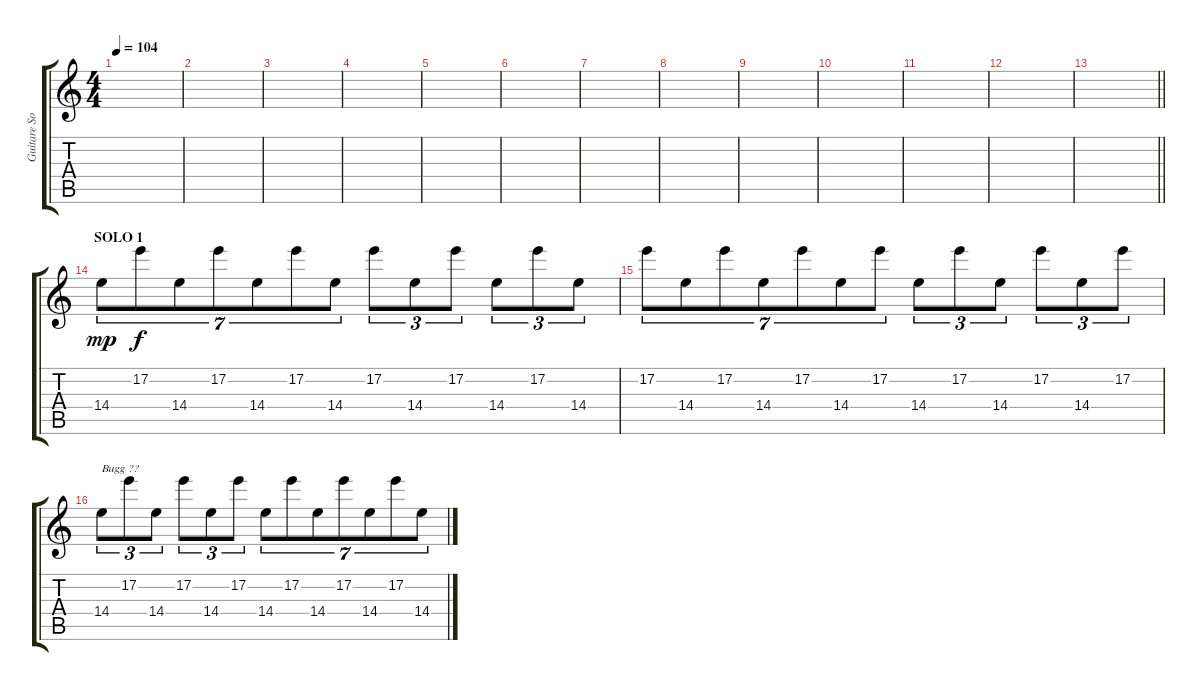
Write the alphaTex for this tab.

\track ("Guitare Solo" "Guitare So") {instrument distortionguitar}
\staff {score tabs}
\tuning (E4 B3 G3 D3 A2 E2) {hide}
\ts (4 4)
\tempo 104
\clef g2
\ks c
|
|
|
|
|
|
|
|
|
|
|
|
\barLineRight lightlight
|
\section ("" "SOLO 1")
14.4.8{tu (7 4) dy mp} 17.2.8{tu (7 4) dy f} 14.4.8{tu (7 4)} 17.2.8{tu (7 4)} 14.4.8{tu (7 4)} 17.2.8{tu (7 4)} 14.4.8{tu (7 4)} 17.2.8{tu (3 2)} 14.4.8{tu (3 2)} 17.2.8{tu (3 2)} 14.4.8{tu (3 2)} 17.2.8{tu (3 2)} 14.4.8{tu (3 2)} |
17.2.8{tu (7 4)} 14.4.8{tu (7 4)} 17.2.8{tu (7 4)} 14.4.8{tu (7 4)} 17.2.8{tu (7 4)} 14.4.8{tu (7 4)} 17.2.8{tu (7 4)} 14.4.8{tu (3 2)} 17.2.8{tu (3 2)} 14.4.8{tu (3 2)} 17.2.8{tu (3 2)} 14.4.8{tu (3 2)} 17.2.8{tu (3 2)} |
14.4.8{tu (3 2) txt "Bugg ??"} 17.2.8{tu (3 2)} 14.4.8{tu (3 2)} 17.2.8{tu (3 2)} 14.4.8{tu (3 2)} 17.2.8{tu (3 2)} 14.4.8{tu (7 4)} 17.2.8{tu (7 4)} 14.4.8{tu (7 4)} 17.2.8{tu (7 4)} 14.4.8{tu (7 4)} 17.2.8{tu (7 4)} 14.4.8{tu (7 4)}
